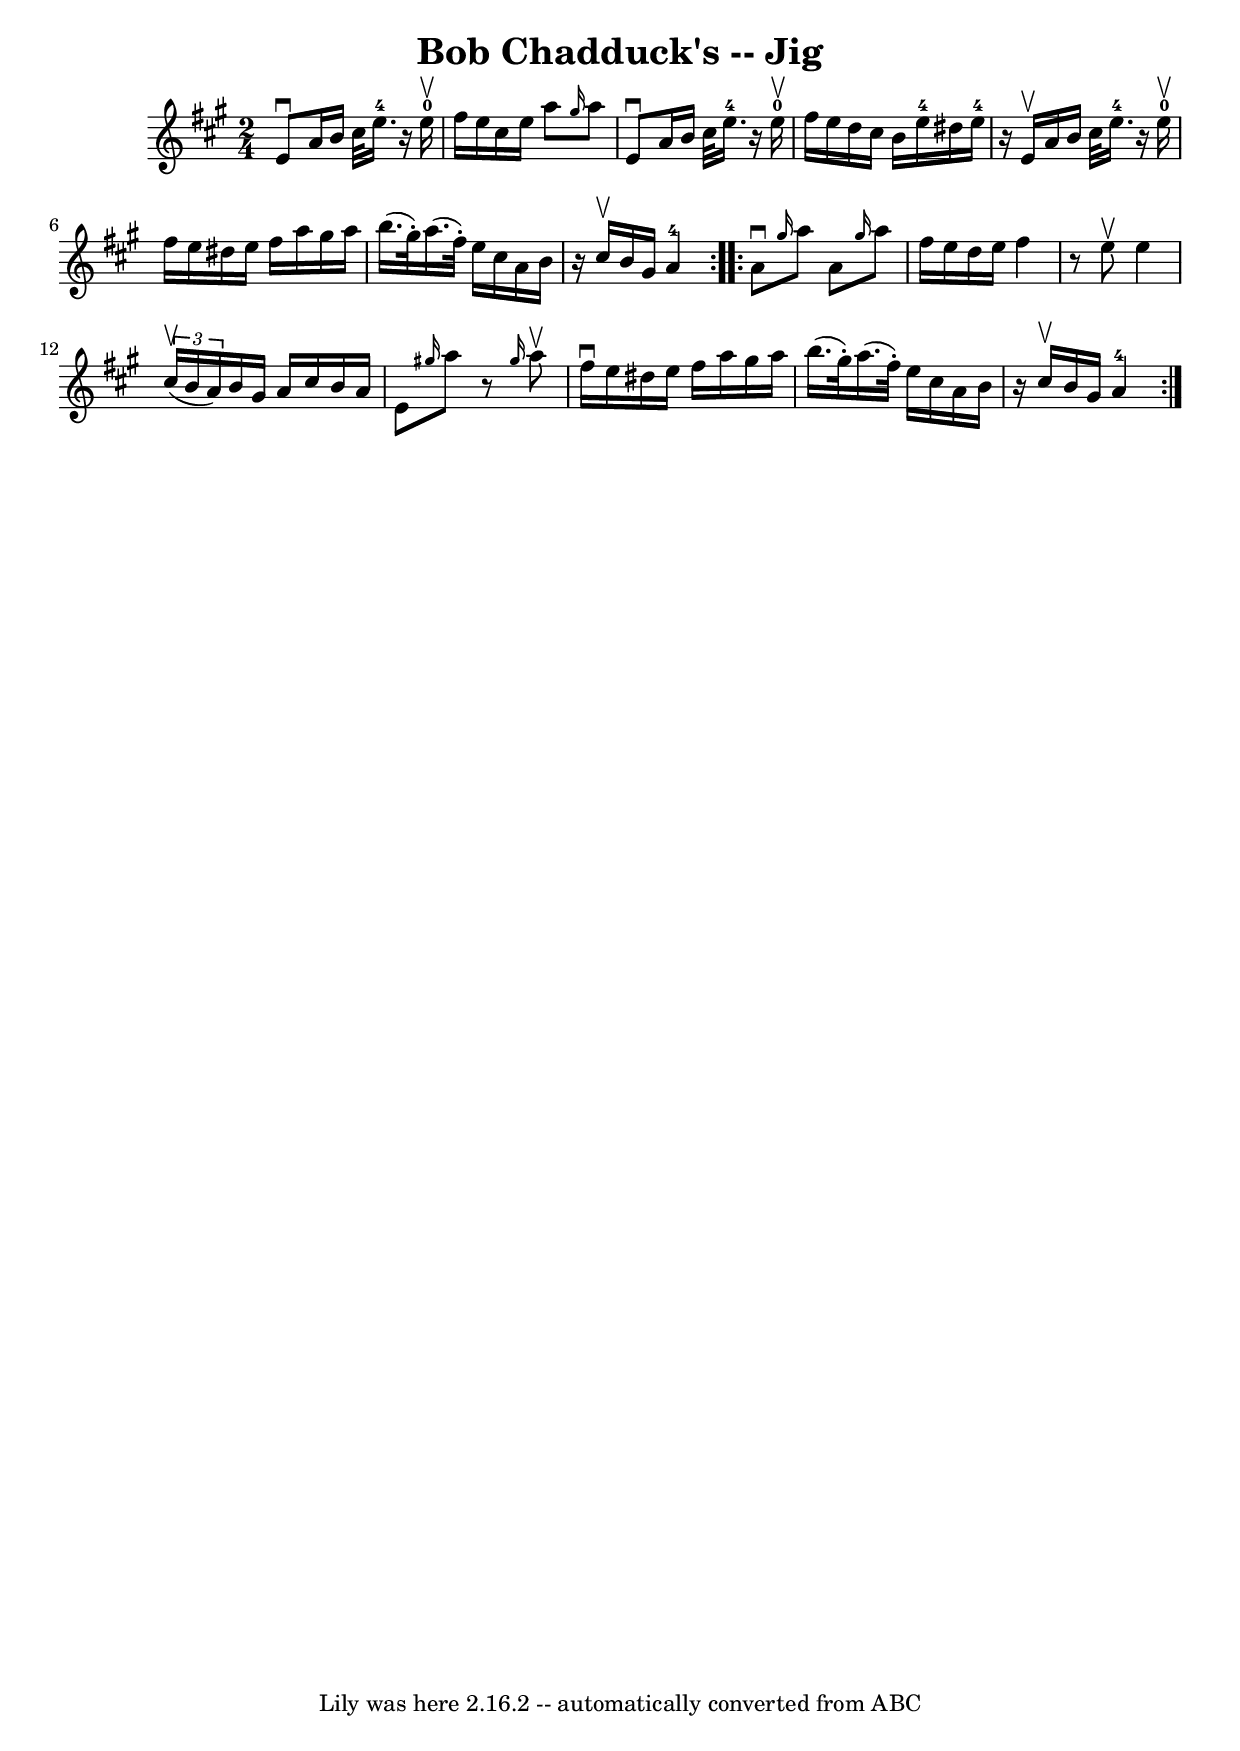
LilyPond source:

\version "2.7.40"
\include "Mammoth.ily"
\header {
	%% book = "Ryan's Mammoth Collection"
	crossRefNumber = "1"
	footnotes = "\\\\113 633"
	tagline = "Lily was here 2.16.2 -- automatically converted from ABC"
	title = "Bob Chadduck's -- Jig"
}
voicedefault =  {


\repeat volta 2 {
\time 2/4 \key a \major e'8^\downbow a'16 b'16 cis''32 e''16. 
-4   r16 e''16-0^\upbow   |
 fis''16 e''16 cis''16    
e''16 a''8  \grace { gis''16  } a''8    |
 e'8^\downbow a'16 
 b'16 cis''32 e''16.-4   r16 e''16-0^\upbow   |
     
fis''16 e''16 d''16 cis''16 b'16 e''16-4 dis''16 e''16 
-4   |
     r16 e'16^\upbow a'16 b'16 cis''32 e''16.-4   
r16 e''16-0^\upbow   |
 fis''16 e''16 dis''16 e''16    
fis''16 a''16 gis''16 a''16    |
 b''16. (gis''32 -.)   
a''16. (fis''32 -.) e''16 cis''16 a'16 b'16    |
     r16 
cis''16^\upbow b'16 gis'16 a'4-4   }     \repeat volta 2 { a'8 
^\downbow \grace { gis''16  } a''8 a'8  \grace { gis''16  } a''8   
 |
 fis''16 e''16 d''16 e''16 fis''4    |
   r8 e''8 
^\upbow e''4    |
   \times 2/3 { cis''16^\upbow(b'16 a'16) 
} b'16 gis'16 a'16 cis''16 b'16 a'16    |
 e'8  
\grace { gis''!16  } a''8    r8 \grace { gis''16  } a''8^\upbow   
|
 fis''16^\downbow e''16 dis''16 e''16 fis''16 a''16    
gis''16 a''16    |
 b''16. (gis''32 -.) a''16. (fis''32 -. 
-) e''16 cis''16 a'16 b'16    |
     r16 cis''16^\upbow   
b'16 gis'16 a'4-4   }   
}

\score{
    <<

	\context Staff="default"
	{
	    \voicedefault 
	}

    >>
	\layout {
	}
	\midi {}
}
